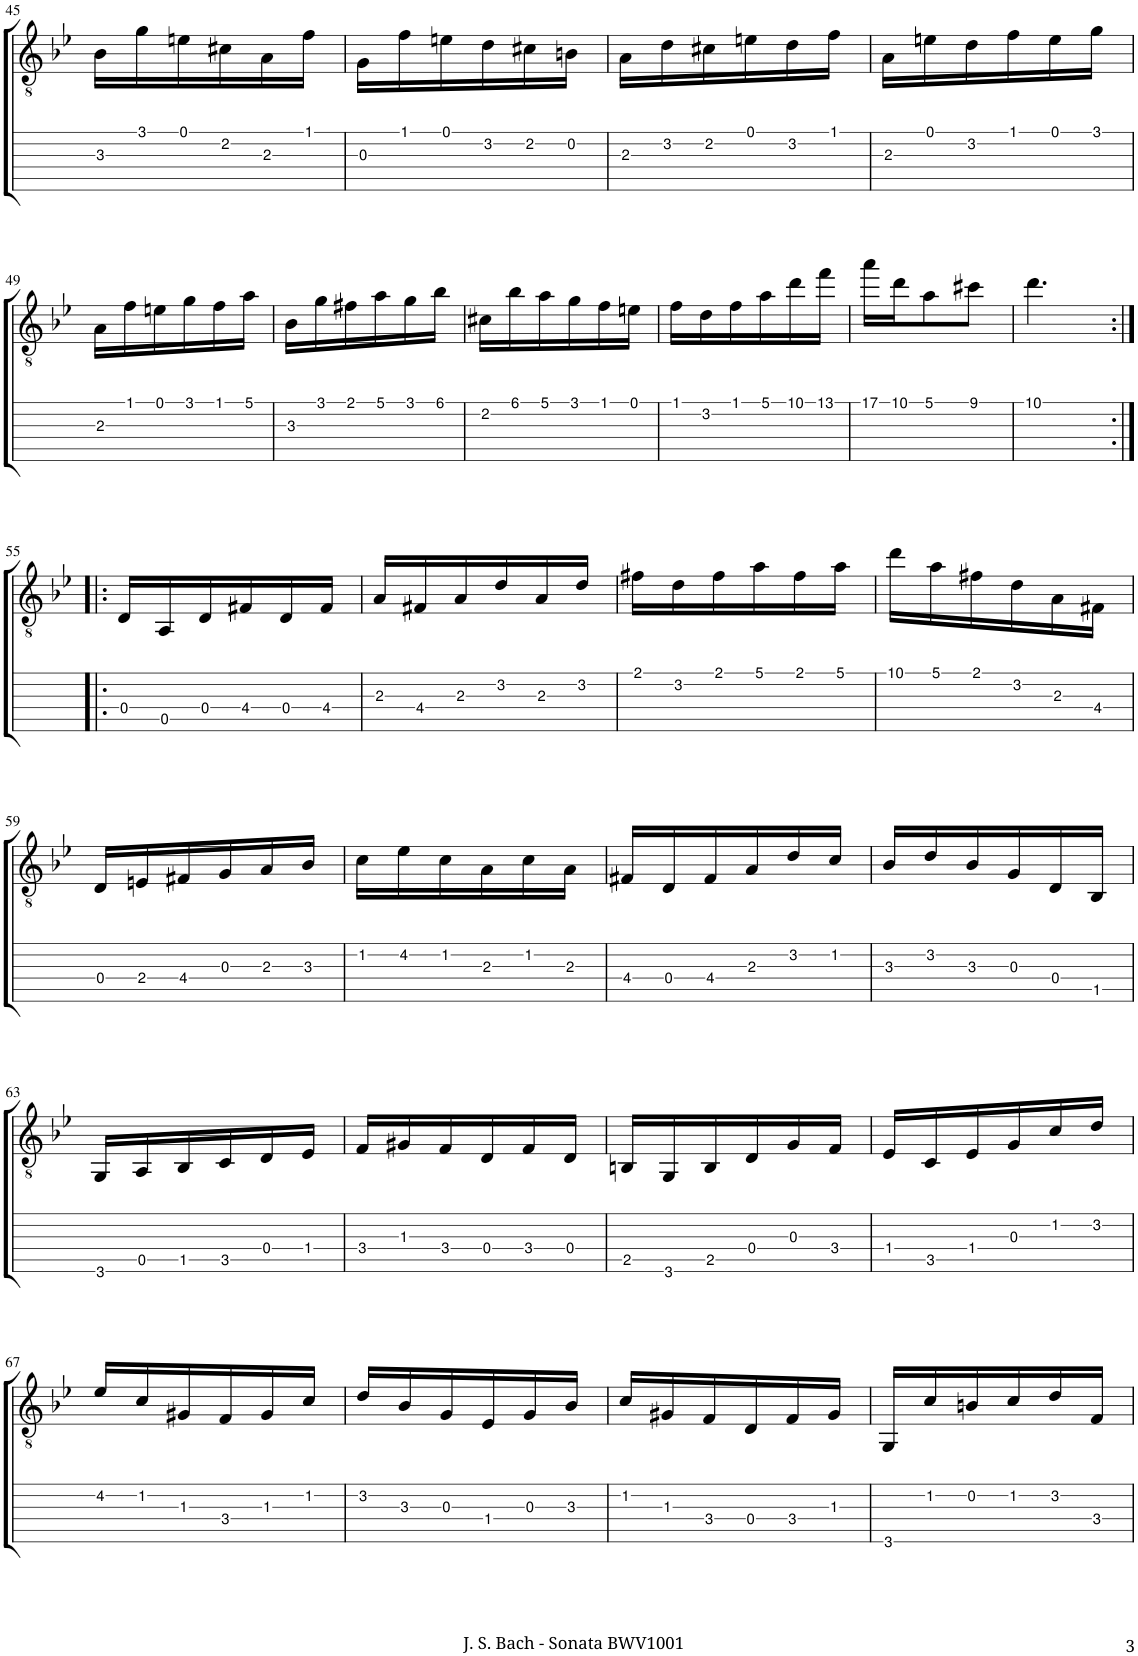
**kern	**kern
*part1	*part1
*staff2	*staff1
*I"Electric Guitar	*
*I'El. Guit.	*
!!LO:PB:g=z
*	*clefGv2
*k[b-e-]	*k[b-e-]
*M3/8	*M3/8
=45	=45
16B-LL	16B-\LL
16g	16g\
16en	16en\
16c#X	16c#X\
16A	16A\
16fJJ	16f\JJ
=46	=46
16GLL	16G\LL
16f	16f\
16en	16en\
16d	16d\
16c#X	16c#X\
16BnJJ	16Bn\JJ
=47	=47
16ALL	16A\LL
16d	16d\
16c#X	16c#X\
16en	16en\
16d	16d\
16fJJ	16f\JJ
=48	=48
16ALL	16A\LL
16en	16en\
16d	16d\
16f	16f\
16e	16e\
16gJJ	16g\JJ
!!LO:LB:g=z
=49	=49
16ALL	16A\LL
16f	16f\
16en	16en\
16g	16g\
16f	16f\
16aJJ	16a\JJ
=50	=50
16B-LL	16B-\LL
16g	16g\
16f#X	16f#X\
16a	16a\
16g	16g\
16b-JJ	16b-\JJ
=51	=51
16c#XLL	16c#X\LL
16b-	16b-\
16a	16a\
16g	16g\
16f	16f\
16enJJ	16en\JJ
=52	=52
16fLL	16f\LL
16d	16d\
16f	16f\
16a	16a\
16dd	16dd\
16ffJJ	16ff\JJ
=53	=53
16aaLL	16aa\LL
16ddJ	16dd\J
8a	8a\
8cc#XJ	8cc#X\J
=54	=54
4.dd	4.dd\
!!LO:LB:g=z
=55:|!|:	=55:|!|:
16DLL	16D/LL
16AA	16AA/
16D	16D/
16F#	16F#X/
16D	16D/
16F#JJ	16F#/JJ
=56	=56
16ALL	16A/LL
16F#	16F#X/
16A	16A/
16d	16d/
16A	16A/
16dJJ	16d/JJ
=57	=57
16f#LL	16f#X\LL
16d	16d\
16f#	16f#\
16a	16a\
16f#	16f#\
16aJJ	16a\JJ
=58	=58
16ddLL	16dd\LL
16a	16a\
16f#	16f#X\
16d	16d\
16A	16A\
16F#JJ	16F#X\JJ
!!LO:LB:g=z
=59	=59
16DLL	16D/LL
16E	16En/
16F#	16F#X/
16G	16G/
16A	16A/
16B-JJ	16B-/JJ
=60	=60
16cLL	16c\LL
16e-	16e-\
16c	16c\
16A	16A\
16c	16c\
16AJJ	16A\JJ
=61	=61
16F#LL	16F#X/LL
16D	16D/
16F#	16F#/
16A	16A/
16d	16d/
16cJJ	16c/JJ
=62	=62
16B-LL	16B-/LL
16d	16d/
16B-	16B-/
16G	16G/
16D	16D/
16BB-JJ	16BB-/JJ
!!LO:LB:g=z
=63	=63
16GGLL	16GG/LL
16AA	16AA/
16BB-	16BB-/
16C	16C/
16D	16D/
16E-JJ	16E-/JJ
=64	=64
16FLL	16F/LL
16G#	16G#X/
16F	16F/
16D	16D/
16F	16F/
16DJJ	16D/JJ
=65	=65
16BBLL	16BBn/LL
16GG	16GG/
16BB	16BB/
16D	16D/
16G	16G/
16FJJ	16F/JJ
=66	=66
16E-LL	16E-/LL
16C	16C/
16E-	16E-/
16G	16G/
16c	16c/
16dJJ	16d/JJ
!!LO:LB:g=z
=67	=67
16e-LL	16e-/LL
16c	16c/
16G#	16G#X/
16F	16F/
16G#	16G#/
16cJJ	16c/JJ
=68	=68
16dLL	16d/LL
16B-	16B-/
16G	16G/
16E-	16E-/
16G	16G/
16B-JJ	16B-/JJ
=69	=69
16cLL	16c/LL
16G#	16G#X/
16F	16F/
16D	16D/
16F	16F/
16G#JJ	16G#/JJ
=70	=70
16GGLL	16GG/LL
16c	16c/
16B	16Bn/
16c	16c/
16d	16d/
16FJJ	16F/JJ
=	=
*-	*-
